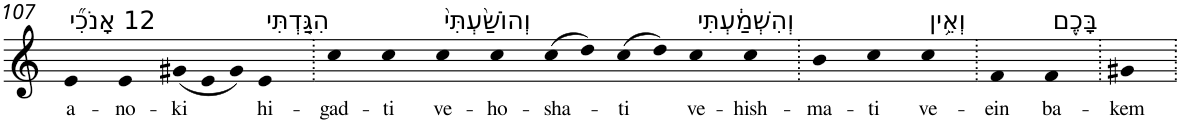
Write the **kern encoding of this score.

**kern	**text
*part1	*part1
*staff1	*staff1
*I"Piano	*
*I'Pno	*
!!LO:PB:g=z
*clefG2	*
*k[]	*
=107	=107
!LO:TX:a:t=12 אָנֹכִ֞י	!
!	!LO:LY:b
4e	a-
!	!LO:LY:b
4e	-no-
!	!LO:LY:b
(12g#X	-ki
12e	.
12g#)	.
!LO:TX:a:t=הִגַּ֤דְתִּי	!
!	!LO:LY:b
4e	hi-
=108.	=108.
!	!LO:LY:b
4cc	-gad-
!	!LO:LY:b
4cc	-ti
!LO:TX:a:t=וְהוֹשַׁ֙עְתִּי֙	!
!	!LO:LY:b
4cc	ve-
!	!LO:LY:b
4cc	-ho-
!	!LO:LY:b
(8cc	-sha-
8dd)	.
!	!LO:LY:b
(8cc	-ti
8dd)	.
!LO:TX:a:t=וְהִשְׁמַ֔עְתִּי	!
!	!LO:LY:b
4cc	ve-
!	!LO:LY:b
4cc	-hish-
=109.	=109.
!	!LO:LY:b
4b	-ma-
!	!LO:LY:b
4cc	-ti
!LO:TX:a:t=וְאֵ֥ין	!
!	!LO:LY:b
4cc	ve-
=110.	=110.
!	!LO:LY:b
4f	-ein
!LO:TX:a:t=בָּכֶ֖ם	!
!	!LO:LY:b
4f	ba-
=111.	=111.
!	!LO:LY:b
4g#X	-kem
=.	=.
*-	*-
